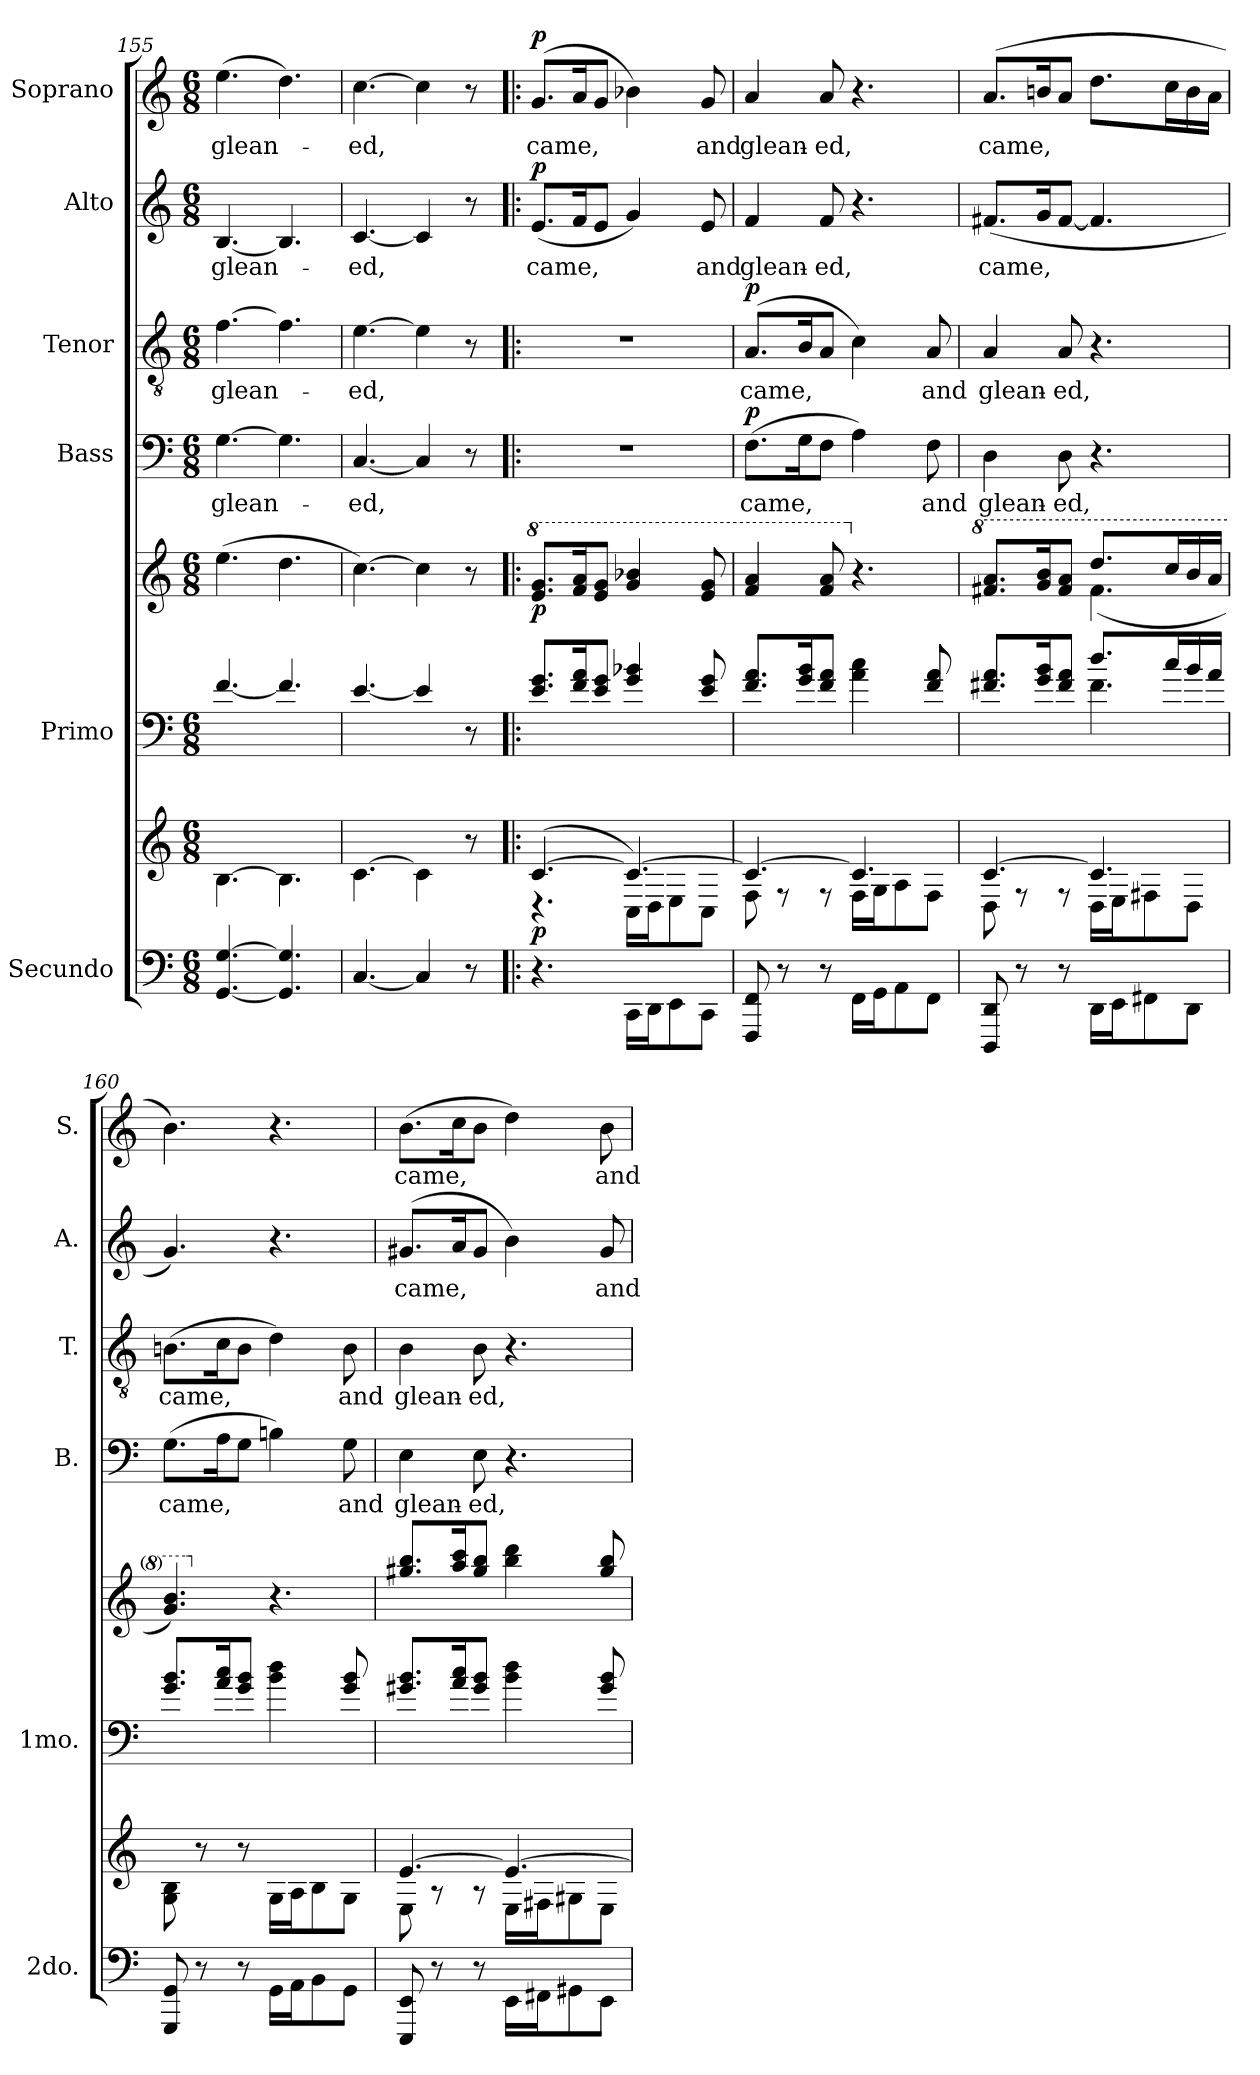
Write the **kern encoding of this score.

**kern	**kern	**dynam	**kern	**kern	**dynam	**kern	**text	**dynam	**kern	**text	**dynam	**kern	**text	**dynam	**kern	**text	**dynam
*part6	*part6	*part6	*part5	*part5	*part5	*part4	*part4	*part4	*part3	*part3	*part3	*part2	*part2	*part2	*part1	*part1	*part1
*staff8	*staff7	*staff7/8	*staff6	*staff5	*staff5/6	*staff4	*staff4	*staff4	*staff3	*staff3	*staff3	*staff2	*staff2	*staff2	*staff1	*staff1	*staff1
*I"Secundo	*	*	*I"Primo	*	*	*I"Bass	*	*	*I"Tenor	*	*	*I"Alto	*	*	*I"Soprano	*	*
*I'2do.	*	*	*I'1mo.	*	*	*I'B.	*	*	*I'T.	*	*	*I'A.	*	*	*I'S.	*	*
*clefF4	*clefG2	*	*clefF4	*clefG2	*	*clefF4	*	*	*clefGv2	*	*	*clefG2	*	*	*clefG2	*	*
*k[]	*k[]	*	*k[]	*k[]	*	*k[]	*	*	*k[]	*	*	*k[]	*	*	*k[]	*	*
*M6/8	*M6/8	*	*M6/8	*M6/8	*	*M6/8	*	*	*M6/8	*	*	*M6/8	*	*	*M6/8	*	*
=155	=155	=155	=155	=155	=155	=155	=155	=155	=155	=155	=155	=155	=155	=155	=155	=155	=155
!	!	!	!	!	!	!	!LO:LY:b	!	!	!LO:LY:b	!	!	!LO:LY:b	!	!	!LO:LY:b	!
[4.GG/ [4.G/	[4.B\	.	[4.f/	(>4.ee\	.	[4.G\	glean-	.	[4.f\	glean-	.	[4.B/	glean-	.	(>4.ee\	glean-	.
4.GG/] 4.G/]	4.B\]	.	4.f/]	4.dd\	.	4.G\]	.	.	4.f\]	.	.	4.B/]	.	.	4.dd\)	.	.
=156	=156	=156	=156	=156	=156	=156	=156	=156	=156	=156	=156	=156	=156	=156	=156	=156	=156
!	!	!	!	!	!	!	!LO:LY:b	!	!	!LO:LY:b	!	!	!LO:LY:b	!	!	!LO:LY:b	!
[4.C/	[4.c\	.	[4.e/	[4.cc\)	.	[4.C/	-ed,	.	[4.e\	-ed,	.	[4.c/	-ed,	.	[4.cc\	-ed,	.
4C/]	4c\]	.	4e/]	4cc\]	.	4C/]	.	.	4e\]	.	.	4c/]	.	.	4cc\]	.	.
8r	8r	.	8r	8r	.	8r	.	.	8r	.	.	8r	.	.	8r	.	.
=157!|:	=157!|:	=157!|:	=157!|:	=157!|:	=157!|:	=157!|:	=157!|:	=157!|:	=157!|:	=157!|:	=157!|:	=157!|:	=157!|:	=157!|:	=157!|:	=157!|:	=157!|:
*	*^	*	*	*	*	*	*	*	*	*	*	*	*	*	*	*	*
*	*	*	*	*	*8va	*	*	*	*	*	*	*	*	*	*	*	*	*
!	!	!	!LO:DY:b	!	!	!LO:DY:b	!	!	!	!	!	!	!	!LO:LY:b	!LO:DY:a	!	!LO:LY:b	!LO:DY:a
4.r	(<[4.c/	4.r	p	8.e/ 8.g/L	8.ee/ 8.gg/L	p	2.r	.	.	2.r	.	.	(<8.e/L	came,	p	(>8.g/L	came,	p
.	.	.	.	16f/ 16a/K	16ff/ 16aa/K	.	.	.	.	.	.	.	16f/K	.	.	16a/K	.	.
.	.	.	.	8e/ 8g/J	8ee/ 8gg/J	.	.	.	.	.	.	.	8e/J	.	.	8g/J	.	.
16CC\LL	4.c/_)	16C\LL	.	4g/ 4b-X/	4gg/ 4bb-X/	.	.	.	.	.	.	.	4g/)	.	.	4b-X\)	.	.
16DD\J	.	16D\J	.	.	.	.	.	.	.	.	.	.	.	.	.	.	.	.
8EE\	.	8E\	.	.	.	.	.	.	.	.	.	.	.	.	.	.	.	.
!	!	!	!	!	!	!	!	!	!	!	!	!	!	!LO:LY:b	!	!	!LO:LY:b	!
8CC\J	.	8C\J	.	8e/ 8g/	8ee/ 8gg/	.	.	.	.	.	.	.	8e/	and	.	8g/	and	.
=158	=158	=158	=158	=158	=158	=158	=158	=158	=158	=158	=158	=158	=158	=158	=158	=158	=158	=158
!	!	!	!	!	!	!	!	!LO:LY:b	!LO:DY:a	!	!LO:LY:b	!LO:DY:a	!	!LO:LY:b	!	!	!LO:LY:b	!
8FFF/ 8FF/	4.c/_	8F\	.	8.f/ 8.a/L	4ff/ 4aa/	.	(>8.F\L	came,	p	(>8.A/L	came,	p	4f/	glean-	.	4a/	glean-	.
8r	.	8r	.	.	.	.	.	.	.	.	.	.	.	.	.	.	.	.
.	.	.	.	16g/ 16b/K	.	.	16G\K	.	.	16B/K	.	.	.	.	.	.	.	.
!	!	!	!	!	!	!	!	!	!	!	!	!	!	!LO:LY:b	!	!	!LO:LY:b	!
8r	.	8r	.	8f/ 8a/J	8ff/ 8aa/	.	8F\J	.	.	8A/J	.	.	8f/	-ed,	.	8a/	-ed,	.
*	*	*	*	*	*X8va	*	*	*	*	*	*	*	*	*	*	*	*	*
16FF\LL	4.c/]	16F\LL	.	4a\ 4cc\	4.r	.	4A\)	.	.	4c\)	.	.	4.r	.	.	4.r	.	.
16GG\J	.	16G\J	.	.	.	.	.	.	.	.	.	.	.	.	.	.	.	.
8AA\	.	8A\	.	.	.	.	.	.	.	.	.	.	.	.	.	.	.	.
!	!	!	!	!	!	!	!	!LO:LY:b	!	!	!LO:LY:b	!	!	!	!	!	!	!
8FF\J	.	8F\J	.	8f/ 8a/	.	.	8F\	and	.	8A/	and	.	.	.	.	.	.	.
!!LO:PB:g=z
=159	=159	=159	=159	=159	=159	=159	=159	=159	=159	=159	=159	=159	=159	=159	=159	=159	=159	=159
*	*	*	*	*^	*	*	*	*	*	*	*	*	*	*	*	*	*	*
*	*	*	*	*	*	*8va	*	*	*	*	*	*	*	*	*	*	*	*	*
*	*	*	*	*	*	*^	*	*	*	*	*	*	*	*	*	*	*	*	*
!	!	!	!LO:DY:b	!	!	!	!	!LO:DY:a=2	!	!LO:LY:b	!	!	!LO:LY:b	!	!	!LO:LY:b	!LO:DY:a	!	!LO:LY:b	!LO:DY:a
8DDD/ 8DD/	[4.c/	8D\	other-dynamics	4ryy	8.f#X/ 8.a/L	4ryy	8.ff#X/ 8.aa/L	other-dynamics	4D\	glean-	.	4A/	glean-	.	(<8.f#X/L	-came,	other-dynamics	(>8.a/L	came,	other-dynamics
8r	.	8r	.	.	.	.	.	.	.	.	.	.	.	.	.	.	.	.	.	.
.	.	.	.	.	16g/ 16b/K	.	16gg/ 16bb/K	.	.	.	.	.	.	.	16g/K	.	.	16bn/K	.	.
!	!	!	!	!	!	!	!	!	!	!LO:LY:b	!	!	!LO:LY:b	!	!	!	!	!	!	!
8r	.	8r	.	8ryy	8f#/ 8a/J	8ryy	8ff#/ 8aa/J	.	8D\	-ed,	.	8A/	-ed,	.	[8f#/J	.	.	8a/J	.	.
16DD\LL	4.c/]	16D\LL	.	8.dd/L	4.f#\	8.ddd/L	(<4.ff#\	.	4.r	.	.	4.r	.	.	4.f#/]	.	.	8.dd\L	.	.
16EE\J	.	16E\J	.	.	.	.	.	.	.	.	.	.	.	.	.	.	.	.	.	.
8FF#X\	.	8F#X\	.	.	.	.	.	.	.	.	.	.	.	.	.	.	.	.	.	.
.	.	.	.	16cc/L	.	16ccc/L	.	.	.	.	.	.	.	.	.	.	.	16cc\L	.	.
8DD\J	.	8D\J	.	16b/	.	16bb/	.	.	.	.	.	.	.	.	.	.	.	16b\	.	.
.	.	.	.	16a/JJ	.	16aa/JJ	.	.	.	.	.	.	.	.	.	.	.	16a\JJ	.	.
*	*v	*v	*	*	*	*	*	*	*	*	*	*	*	*	*	*	*	*	*	*
*	*	*	*v	*v	*	*	*	*	*	*	*	*	*	*	*	*	*	*	*
*	*	*	*	*v	*v	*	*	*	*	*	*	*	*	*	*	*	*	*
=160	=160	=160	=160	=160	=160	=160	=160	=160	=160	=160	=160	=160	=160	=160	=160	=160	=160
!	!	!	!	!	!	!	!LO:LY:b	!LO:DY:a	!	!LO:LY:b	!LO:DY:a	!	!	!	!	!	!
8GGG/ 8GG/	8G\ 8B\	.	8.g/ 8.b/L	4.gg/ 4.bb/)	.	(>8.G\L	came,	other-dynamics	(>8.Bn\L	came,	other-dynamics	4.g/)	.	.	4.b\)	.	.
8r	8r	.	.	.	.	.	.	.	.	.	.	.	.	.	.	.	.
.	.	.	16a/ 16cc/K	.	.	16A\K	.	.	16c\K	.	.	.	.	.	.	.	.
8r	8r	.	8g/ 8b/J	.	.	8G\J	.	.	8B\J	.	.	.	.	.	.	.	.
*	*	*	*	*X8va	*	*	*	*	*	*	*	*	*	*	*	*	*
16GG\LL	16G\LL	.	4b\ 4dd\	4.r	.	4Bn\)	.	.	4d\)	.	.	4.r	.	.	4.r	.	.
16AA\J	16A\J	.	.	.	.	.	.	.	.	.	.	.	.	.	.	.	.
8BB\	8B\	.	.	.	.	.	.	.	.	.	.	.	.	.	.	.	.
!	!	!	!	!	!	!	!LO:LY:b	!	!	!LO:LY:b	!	!	!	!	!	!	!
8GG\J	8G\J	.	8g/ 8b/	.	.	8G\	and	.	8B\	and	.	.	.	.	.	.	.
=161	=161	=161	=161	=161	=161	=161	=161	=161	=161	=161	=161	=161	=161	=161	=161	=161	=161
*	*^	*	*	*	*	*	*	*	*	*	*	*	*	*	*	*	*
!	!	!	!	!	!	!	!	!LO:LY:b	!	!	!LO:LY:b	!	!	!LO:LY:b	!	!	!LO:LY:b	!
8EEE/ 8EE/	[4.e/	8E\	.	8.g#X/ 8.b/L	8.gg#X/ 8.bb/L	.	4E\	glean-	.	4B\	glean-	.	(>8.g#X/L	came,	.	(>8.b\L	came,	.
8r	.	8r	.	.	.	.	.	.	.	.	.	.	.	.	.	.	.	.
.	.	.	.	16a/ 16cc/K	16aa/ 16ccc/K	.	.	.	.	.	.	.	16a/K	.	.	16cc\K	.	.
!	!	!	!	!	!	!	!	!LO:LY:b	!	!	!LO:LY:b	!	!	!	!	!	!	!
8r	.	8r	.	8g#/ 8b/J	8gg#/ 8bb/J	.	8E\	-ed,	.	8B\	-ed,	.	8g#/J	.	.	8b\J	.	.
16EE\LL	4.e/_	16E\LL	.	4b\ 4dd\	4bb\ 4ddd\	.	4.r	.	.	4.r	.	.	4b\)	.	.	4dd\)	.	.
16FF#X\J	.	16F#X\J	.	.	.	.	.	.	.	.	.	.	.	.	.	.	.	.
8GG#X\	.	8G#X\	.	.	.	.	.	.	.	.	.	.	.	.	.	.	.	.
!	!	!	!	!	!	!	!	!	!	!	!	!	!	!LO:LY:b	!	!	!LO:LY:b	!
8EE\J	.	8E\J	.	8g#/ 8b/	8gg#/ 8bb/	.	.	.	.	.	.	.	8g#/	and	.	8b\	and	.
*	*v	*v	*	*	*	*	*	*	*	*	*	*	*	*	*	*	*	*
=	=	=	=	=	=	=	=	=	=	=	=	=	=	=	=	=	=
*-	*-	*-	*-	*-	*-	*-	*-	*-	*-	*-	*-	*-	*-	*-	*-	*-	*-
